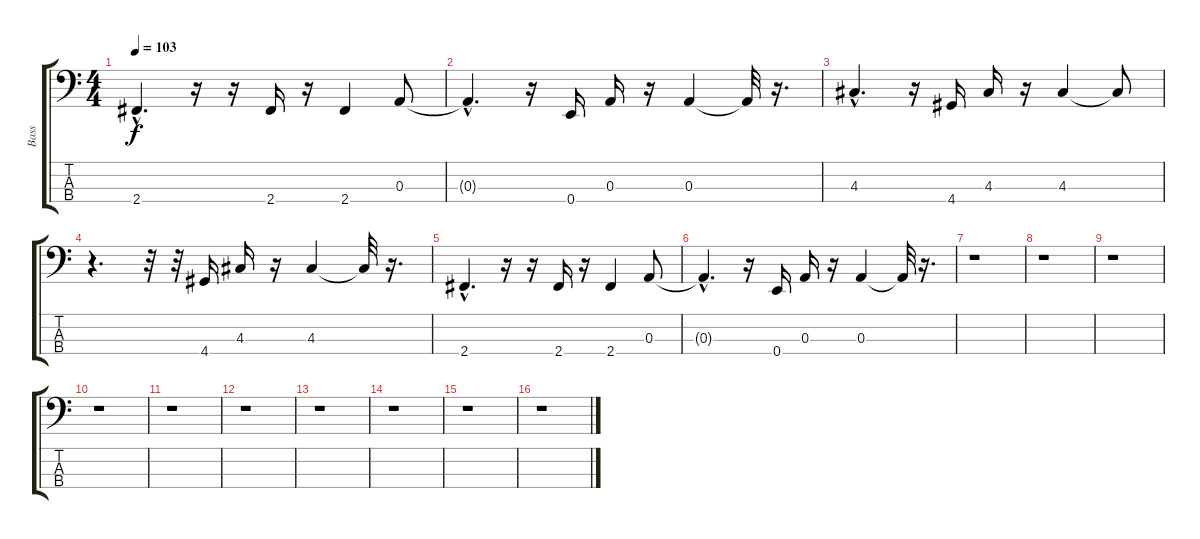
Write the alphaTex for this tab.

\track ("Bass" "Bass") {instrument synthbass2}
\staff {score tabs}
\tuning (G2 D2 A1 E1) {hide}
\ts (4 4)
\tempo 103
\clef f4
\ks c
2.4{hac}.4{d dy f} r.16 r.16 2.4.16 r.16 2.4.4 0.3.8 |
0.3{hac t}.4{d} r.16 0.4.16 0.3.16 r.16 0.3.4 0.3{t}.32 r.16{d} |
4.3{hac}.4{d} r.16 4.4.16 4.3.16 r.16 4.3.4 4.3{t}.8 |
r.4{d} r.32 r.32 4.4.16 4.3.16 r.16 4.3.4 4.3{t}.32 r.16{d} |
2.4{hac}.4{d} r.16 r.16 2.4.16 r.16 2.4.4 0.3.8 |
0.3{hac t}.4{d} r.16 0.4.16 0.3.16 r.16 0.3.4 0.3{t}.32 r.16{d} |
r.1 |
r.1 |
r.1 |
r.1 |
r.1 |
r.1 |
r.1 |
r.1 |
r.1 |
r.1
